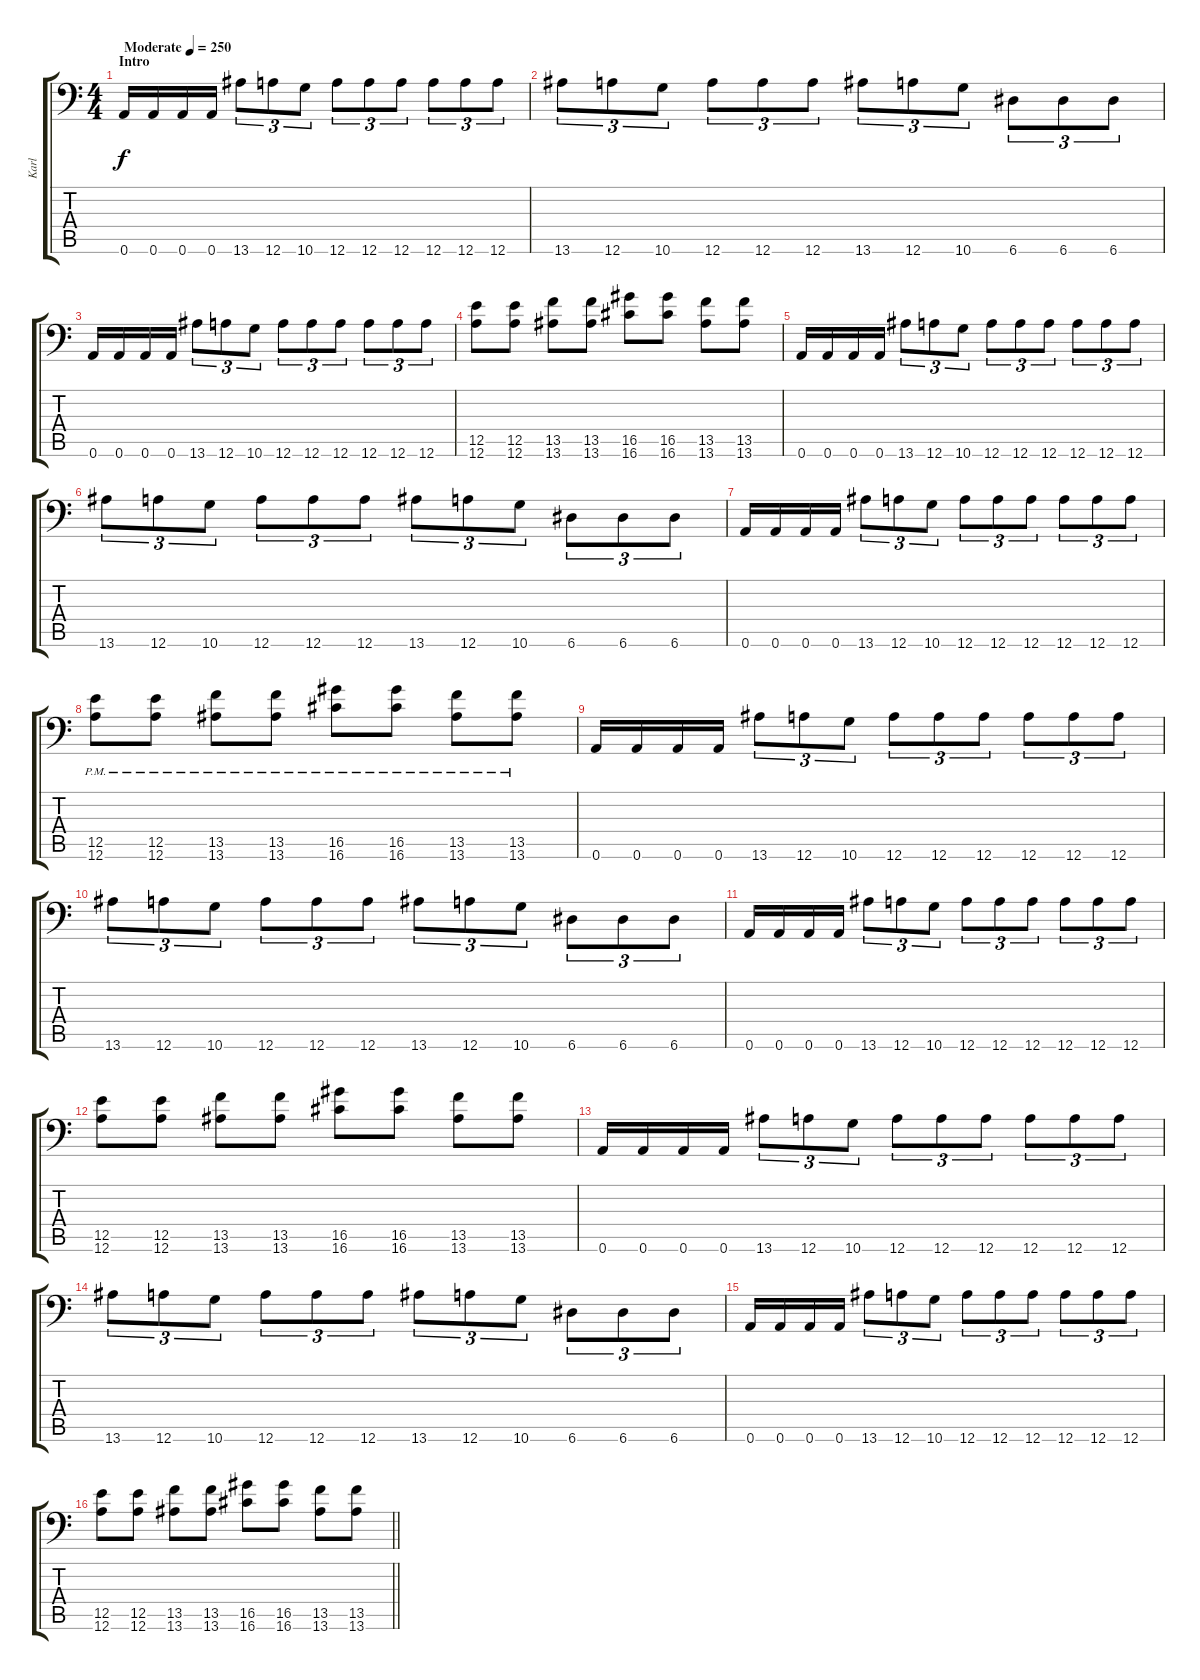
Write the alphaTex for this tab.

\track ("Karl" "Karl") {instrument distortionguitar}
\staff {score tabs}
\tuning (B3 Gb3 D3 A2 E2 A1) {hide}
\ts (4 4)
\section ("" "Intro")
\tempo (250 "Moderate")
\clef f4
\ks c
0.6.16{dy f instrument distortionguitar} 0.6.16 0.6.16 0.6.16 13.6.8{tu (3 2)} 12.6.8{tu (3 2)} 10.6.8{tu (3 2)} 12.6.8{tu (3 2)} 12.6.8{tu (3 2)} 12.6.8{tu (3 2)} 12.6.8{tu (3 2)} 12.6.8{tu (3 2)} 12.6.8{tu (3 2)} |
13.6.8{tu (3 2)} 12.6.8{tu (3 2)} 10.6.8{tu (3 2)} 12.6.8{tu (3 2)} 12.6.8{tu (3 2)} 12.6.8{tu (3 2)} 13.6.8{tu (3 2)} 12.6.8{tu (3 2)} 10.6.8{tu (3 2)} 6.6.8{tu (3 2)} 6.6.8{tu (3 2)} 6.6.8{tu (3 2)} |
0.6.16 0.6.16 0.6.16 0.6.16 13.6.8{tu (3 2)} 12.6.8{tu (3 2)} 10.6.8{tu (3 2)} 12.6.8{tu (3 2)} 12.6.8{tu (3 2)} 12.6.8{tu (3 2)} 12.6.8{tu (3 2)} 12.6.8{tu (3 2)} 12.6.8{tu (3 2)} |
(12.5 12.6).8 (12.5 12.6).8 (13.5 13.6).8 (13.5 13.6).8 (16.5 16.6).8 (16.5 16.6).8 (13.5 13.6).8 (13.5 13.6).8 |
0.6.16 0.6.16 0.6.16 0.6.16 13.6.8{tu (3 2)} 12.6.8{tu (3 2)} 10.6.8{tu (3 2)} 12.6.8{tu (3 2)} 12.6.8{tu (3 2)} 12.6.8{tu (3 2)} 12.6.8{tu (3 2)} 12.6.8{tu (3 2)} 12.6.8{tu (3 2)} |
13.6.8{tu (3 2)} 12.6.8{tu (3 2)} 10.6.8{tu (3 2)} 12.6.8{tu (3 2)} 12.6.8{tu (3 2)} 12.6.8{tu (3 2)} 13.6.8{tu (3 2)} 12.6.8{tu (3 2)} 10.6.8{tu (3 2)} 6.6.8{tu (3 2)} 6.6.8{tu (3 2)} 6.6.8{tu (3 2)} |
0.6.16 0.6.16 0.6.16 0.6.16 13.6.8{tu (3 2)} 12.6.8{tu (3 2)} 10.6.8{tu (3 2)} 12.6.8{tu (3 2)} 12.6.8{tu (3 2)} 12.6.8{tu (3 2)} 12.6.8{tu (3 2)} 12.6.8{tu (3 2)} 12.6.8{tu (3 2)} |
(12.5 12.6{pm}).8 (12.5 12.6{pm}).8 (13.5 13.6{pm}).8 (13.5 13.6{pm}).8 (16.5 16.6{pm}).8 (16.5 16.6{pm}).8 (13.5 13.6{pm}).8 (13.5 13.6{pm}).8 |
0.6.16 0.6.16 0.6.16 0.6.16 13.6.8{tu (3 2)} 12.6.8{tu (3 2)} 10.6.8{tu (3 2)} 12.6.8{tu (3 2)} 12.6.8{tu (3 2)} 12.6.8{tu (3 2)} 12.6.8{tu (3 2)} 12.6.8{tu (3 2)} 12.6.8{tu (3 2)} |
13.6.8{tu (3 2)} 12.6.8{tu (3 2)} 10.6.8{tu (3 2)} 12.6.8{tu (3 2)} 12.6.8{tu (3 2)} 12.6.8{tu (3 2)} 13.6.8{tu (3 2)} 12.6.8{tu (3 2)} 10.6.8{tu (3 2)} 6.6.8{tu (3 2)} 6.6.8{tu (3 2)} 6.6.8{tu (3 2)} |
0.6.16 0.6.16 0.6.16 0.6.16 13.6.8{tu (3 2)} 12.6.8{tu (3 2)} 10.6.8{tu (3 2)} 12.6.8{tu (3 2)} 12.6.8{tu (3 2)} 12.6.8{tu (3 2)} 12.6.8{tu (3 2)} 12.6.8{tu (3 2)} 12.6.8{tu (3 2)} |
(12.5 12.6).8 (12.5 12.6).8 (13.5 13.6).8 (13.5 13.6).8 (16.5 16.6).8 (16.5 16.6).8 (13.5 13.6).8 (13.5 13.6).8 |
0.6.16 0.6.16 0.6.16 0.6.16 13.6.8{tu (3 2)} 12.6.8{tu (3 2)} 10.6.8{tu (3 2)} 12.6.8{tu (3 2)} 12.6.8{tu (3 2)} 12.6.8{tu (3 2)} 12.6.8{tu (3 2)} 12.6.8{tu (3 2)} 12.6.8{tu (3 2)} |
13.6.8{tu (3 2)} 12.6.8{tu (3 2)} 10.6.8{tu (3 2)} 12.6.8{tu (3 2)} 12.6.8{tu (3 2)} 12.6.8{tu (3 2)} 13.6.8{tu (3 2)} 12.6.8{tu (3 2)} 10.6.8{tu (3 2)} 6.6.8{tu (3 2)} 6.6.8{tu (3 2)} 6.6.8{tu (3 2)} |
0.6.16 0.6.16 0.6.16 0.6.16 13.6.8{tu (3 2)} 12.6.8{tu (3 2)} 10.6.8{tu (3 2)} 12.6.8{tu (3 2)} 12.6.8{tu (3 2)} 12.6.8{tu (3 2)} 12.6.8{tu (3 2)} 12.6.8{tu (3 2)} 12.6.8{tu (3 2)} |
\barLineRight lightlight
(12.5 12.6).8 (12.5 12.6).8 (13.5 13.6).8 (13.5 13.6).8 (16.5 16.6).8 (16.5 16.6).8 (13.5 13.6).8 (13.5 13.6).8
